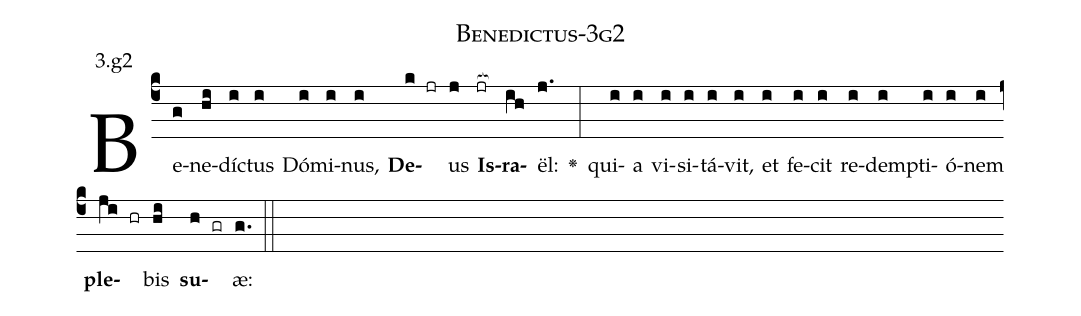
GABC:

name: Benedictus-3g2;
annotation: 3.g2;
%%
(c4)Be(g)ne(hi)dí(i)ctus(i) Dó(i)mi(i)nus,(i) <b>De</b>(k jr)us(j) <b>Is</b>(jr[ocb:1{])<b>ra</b>(ih[ocb:0}])ël:(j.) <v>\greheightstar</v>(:) qui(i)a(i) vi(i)si(i)tá(i)vit,(i) et(i) fe(i)cit(i) re(i)dem(i)pti(i)ó(i)nem(i) <b>ple</b>(ji hr)bis(hi) <b>su</b>(h gr)æ:(g.) (::)


%E(i) u(i) o(ji) u(hi) a(h) e.(g.) (::)
